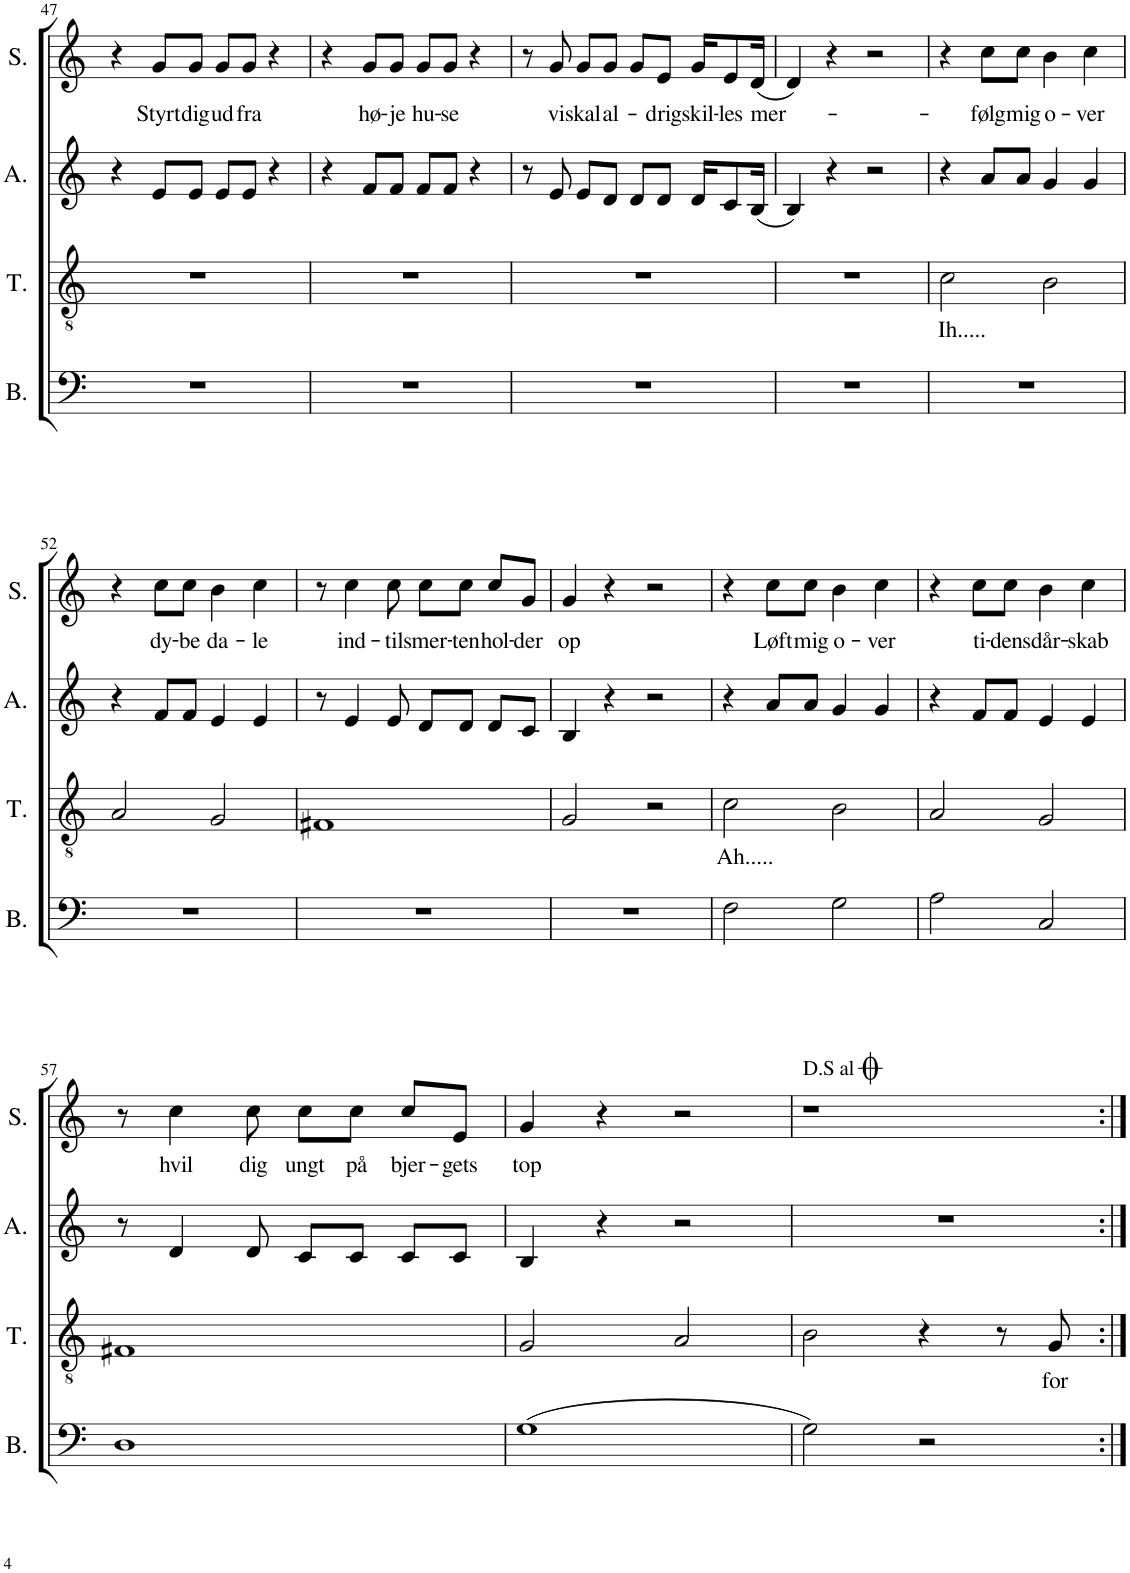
**kern	**kern	**text	**kern	**kern	**text
*part4	*part3	*part3	*part2	*part1	*part1
*staff4	*staff3	*staff3	*staff2	*staff1	*staff1
*I"Bass	*I"Tenor	*	*I"Alto	*I"Soprano	*
*I'B.	*I'T.	*	*I'A.	*I'S.	*
!!LO:PB:g=z
*clefF4	*clefGv2	*	*clefG2	*clefG2	*
*k[]	*k[]	*	*k[]	*k[]	*
*M4/4	*M4/4	*	*M4/4	*M4/4	*
=47	=47	=47	=47	=47	=47
1r	1r	.	4r	4r	.
!	!	!	!	!	!LO:LY:b
.	.	.	8e/L	8g/L	Styrt
!	!	!	!	!	!LO:LY:b
.	.	.	8e/J	8g/J	dig
!	!	!	!	!	!LO:LY:b
.	.	.	8e/L	8g/L	ud
!	!	!	!	!	!LO:LY:b
.	.	.	8e/J	8g/J	fra
.	.	.	4r	4r	.
=48	=48	=48	=48	=48	=48
1r	1r	.	4r	4r	.
!	!	!	!	!	!LO:LY:b
.	.	.	8f/L	8g/L	hø-
!	!	!	!	!	!LO:LY:b
.	.	.	8f/J	8g/J	-je
!	!	!	!	!	!LO:LY:b
.	.	.	8f/L	8g/L	hu-
!	!	!	!	!	!LO:LY:b
.	.	.	8f/J	8g/J	-se
.	.	.	4r	4r	.
=49	=49	=49	=49	=49	=49
1r	1r	.	8r	8r	.
!	!	!	!	!	!LO:LY:b
.	.	.	8e/	8g/	vi
!	!	!	!	!	!LO:LY:b
.	.	.	8e/L	8g/L	skal
!	!	!	!	!	!LO:LY:b
.	.	.	8d/J	8g/J	al-
.	.	.	8d/L	8g/L	.
!	!	!	!	!	!LO:LY:b
.	.	.	8d/J	8e/J	-drig
!	!	!	!	!	!LO:LY:b
.	.	.	16d/KL	16g/KL	skil-
!	!	!	!	!	!LO:LY:b
.	.	.	8c/	8e/	-les
!	!	!	!	!	!LO:LY:b
.	.	.	(16B/Jk	(16d/Jk	mer-
=50	=50	=50	=50	=50	=50
1r	1r	.	4B/)	4d/)	.
.	.	.	4r	4r	.
.	.	.	2r	2r	.
=51	=51	=51	=51	=51	=51
!	!	!LO:LY:b	!	!	!
1r	2c\	Ih.....	4r	4r	.
!	!	!	!	!	!LO:LY:b
.	.	.	8a/L	8cc\L	følg
!	!	!	!	!	!LO:LY:b
.	.	.	8a/J	8cc\J	mig
!	!	!	!	!	!LO:LY:b
.	2B\	.	4g/	4b\	o-
!	!	!	!	!	!LO:LY:b
.	.	.	4g/	4cc\	-ver
!!LO:LB:g=z
=52	=52	=52	=52	=52	=52
1r	2A/	.	4r	4r	.
!	!	!	!	!	!LO:LY:b
.	.	.	8f/L	8cc\L	dy-
!	!	!	!	!	!LO:LY:b
.	.	.	8f/J	8cc\J	-be
!	!	!	!	!	!LO:LY:b
.	2G/	.	4e/	4b\	da-
!	!	!	!	!	!LO:LY:b
.	.	.	4e/	4cc\	-le
=53	=53	=53	=53	=53	=53
1r	1F#X	.	8r	8r	.
!	!	!	!	!	!LO:LY:b
.	.	.	4e/	4cc\	ind-
!	!	!	!	!	!LO:LY:b
.	.	.	8e/	8cc\	-til
!	!	!	!	!	!LO:LY:b
.	.	.	8d/L	8cc\L	smer-
!	!	!	!	!	!LO:LY:b
.	.	.	8d/J	8cc\J	-ten
!	!	!	!	!	!LO:LY:b
.	.	.	8d/L	8cc/L	hol-
!	!	!	!	!	!LO:LY:b
.	.	.	8c/J	8g/J	-der
=54	=54	=54	=54	=54	=54
!	!	!	!	!	!LO:LY:b
1r	2G/	.	4B/	4g/	op
.	.	.	4r	4r	.
.	2r	.	2r	2r	.
=55	=55	=55	=55	=55	=55
!	!	!LO:LY:b	!	!	!
2F\	2c\	Ah.....	4r	4r	.
!	!	!	!	!	!LO:LY:b
.	.	.	8a/L	8cc\L	Løft
!	!	!	!	!	!LO:LY:b
.	.	.	8a/J	8cc\J	mig
!	!	!	!	!	!LO:LY:b
2G\	2B\	.	4g/	4b\	o-
!	!	!	!	!	!LO:LY:b
.	.	.	4g/	4cc\	-ver
=56	=56	=56	=56	=56	=56
2A\	2A/	.	4r	4r	.
!	!	!	!	!	!LO:LY:b
.	.	.	8f/L	8cc\L	ti-
!	!	!	!	!	!LO:LY:b
.	.	.	8f/J	8cc\J	-dens
!	!	!	!	!	!LO:LY:b
2C/	2G/	.	4e/	4b\	dår-
!	!	!	!	!	!LO:LY:b
.	.	.	4e/	4cc\	-skab
!!LO:LB:g=z
=57	=57	=57	=57	=57	=57
1D	1F#X	.	8r	8r	.
!	!	!	!	!	!LO:LY:b
.	.	.	4d/	4cc\	hvil
!	!	!	!	!	!LO:LY:b
.	.	.	8d/	8cc\	dig
!	!	!	!	!	!LO:LY:b
.	.	.	8c/L	8cc\L	ungt
!	!	!	!	!	!LO:LY:b
.	.	.	8c/J	8cc\J	på
!	!	!	!	!	!LO:LY:b
.	.	.	8c/L	8cc/L	bjer-
!	!	!	!	!	!LO:LY:b
.	.	.	8c/J	8e/J	-gets
=58	=58	=58	=58	=58	=58
!	!	!	!	!	!LO:LY:b
(1G	2G/	.	4B/	4g/	top
.	.	.	4r	4r	.
.	2A/	.	2r	2r	.
=59	=59	=59	=59	=59	=59
!	!	!	!	!LO:TX:a:t=D.S al	!
2G\)	2B\	.	1r	1r	.
2r	4r	.	.	.	.
.	8r	.	.	.	.
!	!	!LO:LY:b	!	!	!
.	8G/	for	.	.	.
=:|!	=:|!	=:|!	=:|!	=:|!	=:|!
*-	*-	*-	*-	*-	*-
